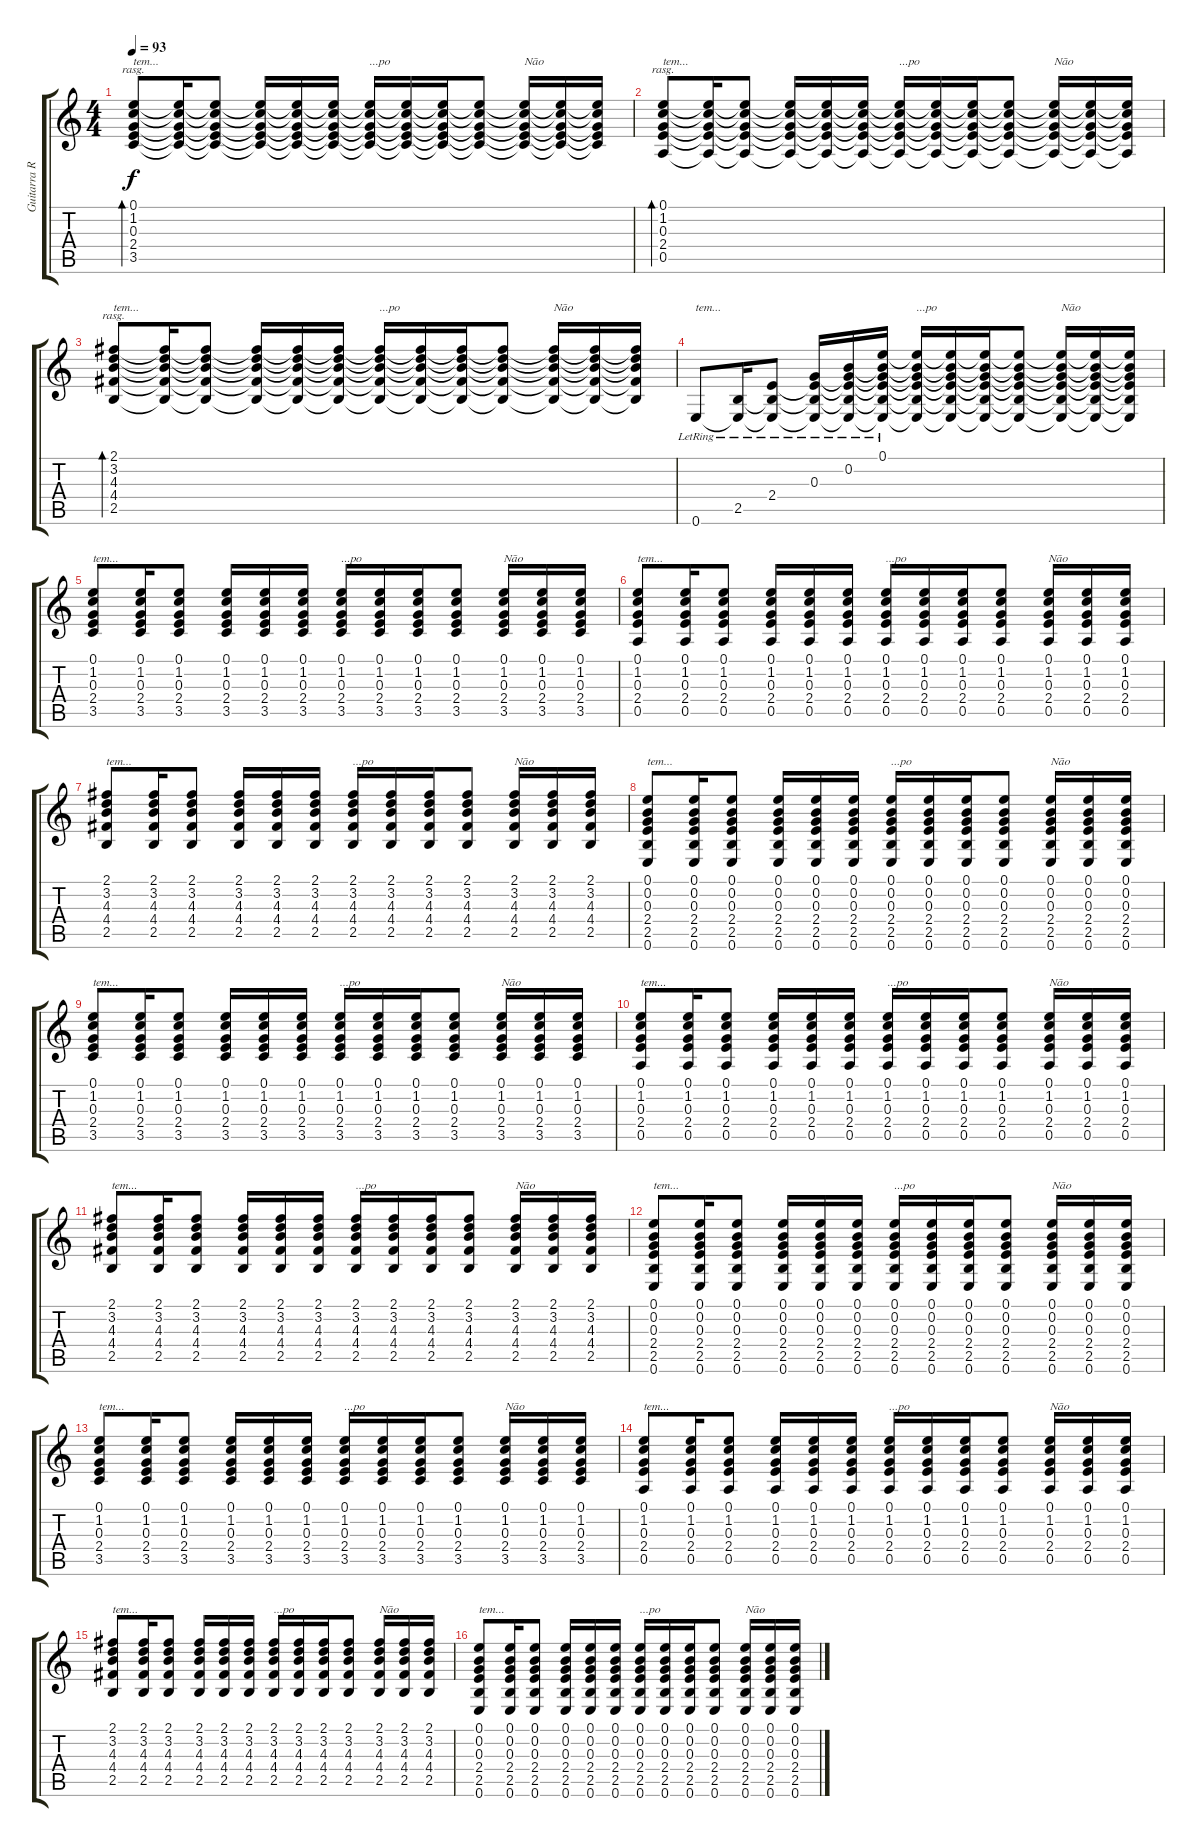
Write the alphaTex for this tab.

\track ("Guitarra Rítmo" "Guitarra R") {instrument acousticguitarnylon}
\staff {score tabs}
\tuning (E4 B3 G3 D3 A2 E2) {hide}
\ts (4 4)
\tempo 93
\clef g2
\ks c
(0.1 1.2 0.3 2.4 3.5).8{bd 480 rasg ii txt "tem..." dy f instrument acousticguitarnylon} (0.1{t} 1.2{t} 0.3{t} 2.4{t} 3.5{t}).16 (0.1{t} 1.2{t} 0.3{t} 2.4{t} 3.5{t}).8 (0.1{t} 1.2{t} 0.3{t} 2.4{t} 3.5{t}).16 (0.1{t} 1.2{t} 0.3{t} 2.4{t} 3.5{t}).16 (0.1{t} 1.2{t} 0.3{t} 2.4{t} 3.5{t}).16 (0.1{t} 1.2{t} 0.3{t} 2.4{t} 3.5{t}).16{txt "...po"} (0.1{t} 1.2{t} 0.3{t} 2.4{t} 3.5{t}).16 (0.1{t} 1.2{t} 0.3{t} 2.4{t} 3.5{t}).16 (0.1{t} 1.2{t} 0.3{t} 2.4{t} 3.5{t}).8 (0.1{t} 1.2{t} 0.3{t} 2.4{t} 3.5{t}).16{txt "Não"} (0.1{t} 1.2{t} 0.3{t} 2.4{t} 3.5{t}).16 (0.1{t} 1.2{t} 0.3{t} 2.4{t} 3.5{t}).16 |
(0.1 1.2 0.3 2.4 0.5).8{bd 480 rasg ii txt "tem..."} (0.1{t} 1.2{t} 0.3{t} 2.4{t} 0.5{t}).16 (0.1{t} 1.2{t} 0.3{t} 2.4{t} 0.5{t}).8 (0.1{t} 1.2{t} 0.3{t} 2.4{t} 0.5{t}).16 (0.1{t} 1.2{t} 0.3{t} 2.4{t} 0.5{t}).16 (0.1{t} 1.2{t} 0.3{t} 2.4{t} 0.5{t}).16 (0.1{t} 1.2{t} 0.3{t} 2.4{t} 0.5{t}).16{txt "...po"} (0.1{t} 1.2{t} 0.3{t} 2.4{t} 0.5{t}).16 (0.1{t} 1.2{t} 0.3{t} 2.4{t} 0.5{t}).16 (0.1{t} 1.2{t} 0.3{t} 2.4{t} 0.5{t}).8 (0.1{t} 1.2{t} 0.3{t} 2.4{t} 0.5{t}).16{txt "Não"} (0.1{t} 1.2{t} 0.3{t} 2.4{t} 0.5{t}).16 (0.1{t} 1.2{t} 0.3{t} 2.4{t} 0.5{t}).16 |
(2.1 3.2 4.3 4.4 2.5).8{bd 480 rasg ii txt "tem..."} (2.1{t} 3.2{t} 4.3{t} 4.4{t} 2.5{t}).16 (2.1{t} 3.2{t} 4.3{t} 4.4{t} 2.5{t}).8 (2.1{t} 3.2{t} 4.3{t} 4.4{t} 2.5{t}).16 (2.1{t} 3.2{t} 4.3{t} 4.4{t} 2.5{t}).16 (2.1{t} 3.2{t} 4.3{t} 4.4{t} 2.5{t}).16 (2.1{t} 3.2{t} 4.3{t} 4.4{t} 2.5{t}).16{txt "...po"} (2.1{t} 3.2{t} 4.3{t} 4.4{t} 2.5{t}).16 (2.1{t} 3.2{t} 4.3{t} 4.4{t} 2.5{t}).16 (2.1{t} 3.2{t} 4.3{t} 4.4{t} 2.5{t}).8 (2.1{t} 3.2{t} 4.3{t} 4.4{t} 2.5{t}).16{txt "Não"} (2.1{t} 3.2{t} 4.3{t} 4.4{t} 2.5{t}).16 (2.1{t} 3.2{t} 4.3{t} 4.4{t} 2.5{t}).16 |
0.6{lr}.8{txt "tem..."} (2.5{lr} 0.6{t}).16 (2.4{lr} 2.5{t} 0.6{t}).8 (0.3{lr} 2.4{t} 2.5{t} 0.6{t}).16 (0.2{lr} 0.3{t} 2.4{t} 2.5{t} 0.6{t}).16 (0.1{lr} 0.2{t} 0.3{t} 2.4{t} 2.5{t} 0.6{t}).16 (0.1{t} 0.2{t} 0.3{t} 2.4{t} 2.5{t} 0.6{t}).16{txt "...po"} (0.1{t} 0.2{t} 0.3{t} 2.4{t} 2.5{t} 0.6{t}).16 (0.1{t} 0.2{t} 0.3{t} 2.4{t} 2.5{t} 0.6{t}).16 (0.1{t} 0.2{t} 0.3{t} 2.4{t} 2.5{t} 0.6{t}).8 (0.1{t} 0.2{t} 0.3{t} 2.4{t} 2.5{t} 0.6{t}).16{txt "Não"} (0.1{t} 0.2{t} 0.3{t} 2.4{t} 2.5{t} 0.6{t}).16 (0.1{t} 0.2{t} 0.3{t} 2.4{t} 2.5{t} 0.6{t}).16 |
(0.1 1.2 0.3 2.4 3.5).8{txt "tem..."} (0.1 1.2 0.3 2.4 3.5).16 (0.1 1.2 0.3 2.4 3.5).8 (0.1 1.2 0.3 2.4 3.5).16 (0.1 1.2 0.3 2.4 3.5).16 (0.1 1.2 0.3 2.4 3.5).16 (0.1 1.2 0.3 2.4 3.5).16{txt "...po"} (0.1 1.2 0.3 2.4 3.5).16 (0.1 1.2 0.3 2.4 3.5).16 (0.1 1.2 0.3 2.4 3.5).8 (0.1 1.2 0.3 2.4 3.5).16{txt "Não"} (0.1 1.2 0.3 2.4 3.5).16 (0.1 1.2 0.3 2.4 3.5).16 |
(0.1 1.2 0.3 2.4 0.5).8{txt "tem..."} (0.1 1.2 0.3 2.4 0.5).16 (0.1 1.2 0.3 2.4 0.5).8 (0.1 1.2 0.3 2.4 0.5).16 (0.1 1.2 0.3 2.4 0.5).16 (0.1 1.2 0.3 2.4 0.5).16 (0.1 1.2 0.3 2.4 0.5).16{txt "...po"} (0.1 1.2 0.3 2.4 0.5).16 (0.1 1.2 0.3 2.4 0.5).16 (0.1 1.2 0.3 2.4 0.5).8 (0.1 1.2 0.3 2.4 0.5).16{txt "Não"} (0.1 1.2 0.3 2.4 0.5).16 (0.1 1.2 0.3 2.4 0.5).16 |
(2.1 3.2 4.3 4.4 2.5).8{txt "tem..."} (2.1 3.2 4.3 4.4 2.5).16 (2.1 3.2 4.3 4.4 2.5).8 (2.1 3.2 4.3 4.4 2.5).16 (2.1 3.2 4.3 4.4 2.5).16 (2.1 3.2 4.3 4.4 2.5).16 (2.1 3.2 4.3 4.4 2.5).16{txt "...po"} (2.1 3.2 4.3 4.4 2.5).16 (2.1 3.2 4.3 4.4 2.5).16 (2.1 3.2 4.3 4.4 2.5).8 (2.1 3.2 4.3 4.4 2.5).16{txt "Não"} (2.1 3.2 4.3 4.4 2.5).16 (2.1 3.2 4.3 4.4 2.5).16 |
(0.1 0.2 0.3 2.4 2.5 0.6).8{txt "tem..."} (0.1 0.2 0.3 2.4 2.5 0.6).16 (0.1 0.2 0.3 2.4 2.5 0.6).8 (0.1 0.2 0.3 2.4 2.5 0.6).16 (0.1 0.2 0.3 2.4 2.5 0.6).16 (0.1 0.2 0.3 2.4 2.5 0.6).16 (0.1 0.2 0.3 2.4 2.5 0.6).16{txt "...po"} (0.1 0.2 0.3 2.4 2.5 0.6).16 (0.1 0.2 0.3 2.4 2.5 0.6).16 (0.1 0.2 0.3 2.4 2.5 0.6).8 (0.1 0.2 0.3 2.4 2.5 0.6).16{txt "Não"} (0.1 0.2 0.3 2.4 2.5 0.6).16 (0.1 0.2 0.3 2.4 2.5 0.6).16 |
(0.1 1.2 0.3 2.4 3.5).8{txt "tem..."} (0.1 1.2 0.3 2.4 3.5).16 (0.1 1.2 0.3 2.4 3.5).8 (0.1 1.2 0.3 2.4 3.5).16 (0.1 1.2 0.3 2.4 3.5).16 (0.1 1.2 0.3 2.4 3.5).16 (0.1 1.2 0.3 2.4 3.5).16{txt "...po"} (0.1 1.2 0.3 2.4 3.5).16 (0.1 1.2 0.3 2.4 3.5).16 (0.1 1.2 0.3 2.4 3.5).8 (0.1 1.2 0.3 2.4 3.5).16{txt "Não"} (0.1 1.2 0.3 2.4 3.5).16 (0.1 1.2 0.3 2.4 3.5).16 |
(0.1 1.2 0.3 2.4 0.5).8{txt "tem..."} (0.1 1.2 0.3 2.4 0.5).16 (0.1 1.2 0.3 2.4 0.5).8 (0.1 1.2 0.3 2.4 0.5).16 (0.1 1.2 0.3 2.4 0.5).16 (0.1 1.2 0.3 2.4 0.5).16 (0.1 1.2 0.3 2.4 0.5).16{txt "...po"} (0.1 1.2 0.3 2.4 0.5).16 (0.1 1.2 0.3 2.4 0.5).16 (0.1 1.2 0.3 2.4 0.5).8 (0.1 1.2 0.3 2.4 0.5).16{txt "Não"} (0.1 1.2 0.3 2.4 0.5).16 (0.1 1.2 0.3 2.4 0.5).16 |
(2.1 3.2 4.3 4.4 2.5).8{txt "tem..."} (2.1 3.2 4.3 4.4 2.5).16 (2.1 3.2 4.3 4.4 2.5).8 (2.1 3.2 4.3 4.4 2.5).16 (2.1 3.2 4.3 4.4 2.5).16 (2.1 3.2 4.3 4.4 2.5).16 (2.1 3.2 4.3 4.4 2.5).16{txt "...po"} (2.1 3.2 4.3 4.4 2.5).16 (2.1 3.2 4.3 4.4 2.5).16 (2.1 3.2 4.3 4.4 2.5).8 (2.1 3.2 4.3 4.4 2.5).16{txt "Não"} (2.1 3.2 4.3 4.4 2.5).16 (2.1 3.2 4.3 4.4 2.5).16 |
(0.1 0.2 0.3 2.4 2.5 0.6).8{txt "tem..."} (0.1 0.2 0.3 2.4 2.5 0.6).16 (0.1 0.2 0.3 2.4 2.5 0.6).8 (0.1 0.2 0.3 2.4 2.5 0.6).16 (0.1 0.2 0.3 2.4 2.5 0.6).16 (0.1 0.2 0.3 2.4 2.5 0.6).16 (0.1 0.2 0.3 2.4 2.5 0.6).16{txt "...po"} (0.1 0.2 0.3 2.4 2.5 0.6).16 (0.1 0.2 0.3 2.4 2.5 0.6).16 (0.1 0.2 0.3 2.4 2.5 0.6).8 (0.1 0.2 0.3 2.4 2.5 0.6).16{txt "Não"} (0.1 0.2 0.3 2.4 2.5 0.6).16 (0.1 0.2 0.3 2.4 2.5 0.6).16 |
(0.1 1.2 0.3 2.4 3.5).8{txt "tem..."} (0.1 1.2 0.3 2.4 3.5).16 (0.1 1.2 0.3 2.4 3.5).8 (0.1 1.2 0.3 2.4 3.5).16 (0.1 1.2 0.3 2.4 3.5).16 (0.1 1.2 0.3 2.4 3.5).16 (0.1 1.2 0.3 2.4 3.5).16{txt "...po"} (0.1 1.2 0.3 2.4 3.5).16 (0.1 1.2 0.3 2.4 3.5).16 (0.1 1.2 0.3 2.4 3.5).8 (0.1 1.2 0.3 2.4 3.5).16{txt "Não"} (0.1 1.2 0.3 2.4 3.5).16 (0.1 1.2 0.3 2.4 3.5).16 |
(0.1 1.2 0.3 2.4 0.5).8{txt "tem..."} (0.1 1.2 0.3 2.4 0.5).16 (0.1 1.2 0.3 2.4 0.5).8 (0.1 1.2 0.3 2.4 0.5).16 (0.1 1.2 0.3 2.4 0.5).16 (0.1 1.2 0.3 2.4 0.5).16 (0.1 1.2 0.3 2.4 0.5).16{txt "...po"} (0.1 1.2 0.3 2.4 0.5).16 (0.1 1.2 0.3 2.4 0.5).16 (0.1 1.2 0.3 2.4 0.5).8 (0.1 1.2 0.3 2.4 0.5).16{txt "Não"} (0.1 1.2 0.3 2.4 0.5).16 (0.1 1.2 0.3 2.4 0.5).16 |
(2.1 3.2 4.3 4.4 2.5).8{txt "tem..."} (2.1 3.2 4.3 4.4 2.5).16 (2.1 3.2 4.3 4.4 2.5).8 (2.1 3.2 4.3 4.4 2.5).16 (2.1 3.2 4.3 4.4 2.5).16 (2.1 3.2 4.3 4.4 2.5).16 (2.1 3.2 4.3 4.4 2.5).16{txt "...po"} (2.1 3.2 4.3 4.4 2.5).16 (2.1 3.2 4.3 4.4 2.5).16 (2.1 3.2 4.3 4.4 2.5).8 (2.1 3.2 4.3 4.4 2.5).16{txt "Não"} (2.1 3.2 4.3 4.4 2.5).16 (2.1 3.2 4.3 4.4 2.5).16 |
(0.1 0.2 0.3 2.4 2.5 0.6).8{txt "tem..."} (0.1 0.2 0.3 2.4 2.5 0.6).16 (0.1 0.2 0.3 2.4 2.5 0.6).8 (0.1 0.2 0.3 2.4 2.5 0.6).16 (0.1 0.2 0.3 2.4 2.5 0.6).16 (0.1 0.2 0.3 2.4 2.5 0.6).16 (0.1 0.2 0.3 2.4 2.5 0.6).16{txt "...po"} (0.1 0.2 0.3 2.4 2.5 0.6).16 (0.1 0.2 0.3 2.4 2.5 0.6).16 (0.1 0.2 0.3 2.4 2.5 0.6).8 (0.1 0.2 0.3 2.4 2.5 0.6).16{txt "Não"} (0.1 0.2 0.3 2.4 2.5 0.6).16 (0.1 0.2 0.3 2.4 2.5 0.6).16
